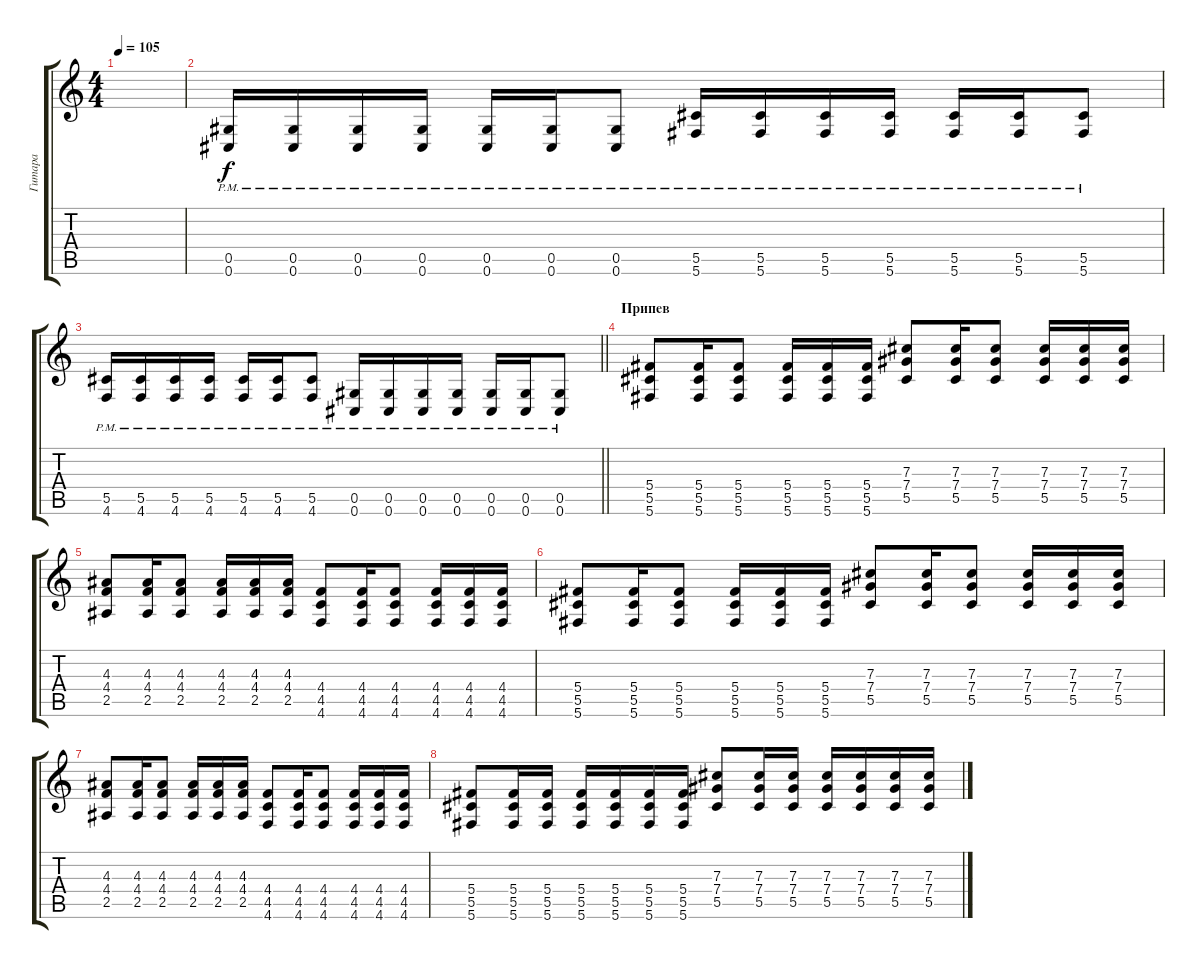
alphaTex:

\track ("Гитара" "Гитара") {instrument distortionguitar}
\staff {score tabs}
\tuning (Eb4 Bb3 Gb3 Db3 Ab2 Db2) {hide}
\ts (4 4)
\tempo 105
\clef g2
\ks c
|
(0.5{pm} 0.6{pm}).16 (0.5{pm} 0.6{pm}).16 (0.5{pm} 0.6{pm}).16 (0.5{pm} 0.6{pm}).16 (0.5{pm} 0.6{pm}).16 (0.5{pm} 0.6{pm}).16 (0.5{pm} 0.6{pm}).8 (5.5{pm} 5.6{pm}).16 (5.5{pm} 5.6{pm}).16 (5.5{pm} 5.6{pm}).16 (5.5{pm} 5.6{pm}).16 (5.5{pm} 5.6{pm}).16 (5.5{pm} 5.6{pm}).16 (5.5{pm} 5.6{pm}).8 |
\barLineRight lightlight
(5.5{pm} 4.6{pm}).16 (5.5{pm} 4.6{pm}).16 (5.5{pm} 4.6{pm}).16 (5.5{pm} 4.6{pm}).16 (5.5{pm} 4.6{pm}).16 (5.5{pm} 4.6{pm}).16 (5.5{pm} 4.6{pm}).8 (0.5{pm} 0.6{pm}).16 (0.5{pm} 0.6{pm}).16 (0.5{pm} 0.6{pm}).16 (0.5{pm} 0.6{pm}).16 (0.5{pm} 0.6{pm}).16 (0.5{pm} 0.6{pm}).16 (0.5{pm} 0.6{pm}).8 |
\section ("" "Припев")
(5.4 5.5 5.6).8 (5.4 5.5 5.6).16 (5.4 5.5 5.6).8 (5.4 5.5 5.6).16 (5.4 5.5 5.6).16 (5.4 5.5 5.6).16 (7.3 7.4 5.5).8 (7.3 7.4 5.5).16 (7.3 7.4 5.5).8 (7.3 7.4 5.5).16 (7.3 7.4 5.5).16 (7.3 7.4 5.5).16 |
(4.3 4.4 2.5).8 (4.3 4.4 2.5).16 (4.3 4.4 2.5).8 (4.3 4.4 2.5).16 (4.3 4.4 2.5).16 (4.3 4.4 2.5).16 (4.4 4.5 4.6).8 (4.4 4.5 4.6).16 (4.4 4.5 4.6).8 (4.4 4.5 4.6).16 (4.4 4.5 4.6).16 (4.4 4.5 4.6).16 |
(5.4 5.5 5.6).8 (5.4 5.5 5.6).16 (5.4 5.5 5.6).8 (5.4 5.5 5.6).16 (5.4 5.5 5.6).16 (5.4 5.5 5.6).16 (7.3 7.4 5.5).8 (7.3 7.4 5.5).16 (7.3 7.4 5.5).8 (7.3 7.4 5.5).16 (7.3 7.4 5.5).16 (7.3 7.4 5.5).16 |
(4.3 4.4 2.5).8 (4.3 4.4 2.5).16 (4.3 4.4 2.5).8 (4.3 4.4 2.5).16 (4.3 4.4 2.5).16 (4.3 4.4 2.5).16 (4.4 4.5 4.6).8 (4.4 4.5 4.6).16 (4.4 4.5 4.6).8 (4.4 4.5 4.6).16 (4.4 4.5 4.6).16 (4.4 4.5 4.6).16 |
(5.4 5.5 5.6).8 (5.4 5.5 5.6).16 (5.4 5.5 5.6).16 (5.4 5.5 5.6).16 (5.4 5.5 5.6).16 (5.4 5.5 5.6).16 (5.4 5.5 5.6).16 (7.3 7.4 5.5).8 (7.3 7.4 5.5).16 (7.3 7.4 5.5).16 (7.3 7.4 5.5).16 (7.3 7.4 5.5).16 (7.3 7.4 5.5).16 (7.3 7.4 5.5).16
